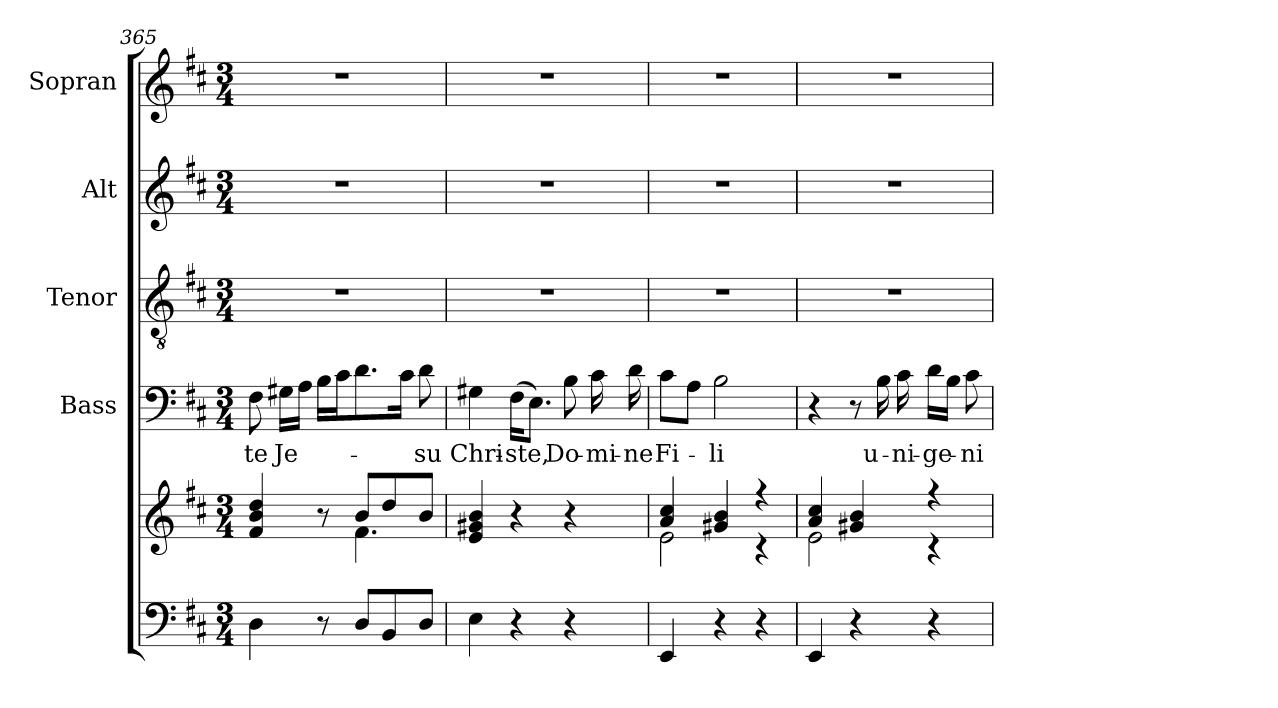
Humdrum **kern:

**kern	**kern	**kern	**text	**kern	**kern	**kern
*part5	*part5	*part4	*part4	*part3	*part2	*part1
*staff6	*staff5	*staff4	*staff4	*staff3	*staff2	*staff1
*	*	*I"Bass	*	*I"Tenor	*I"Alt	*I"Sopran
*	*	*I'B.	*	*I'T.	*I'A.	*I'S.
!!LO:PB:g=z
*clefF4	*clefG2	*clefF4	*	*clefGv2	*clefG2	*clefG2
*k[f#c#]	*k[f#c#]	*k[f#c#]	*	*k[f#c#]	*k[f#c#]	*k[f#c#]
*D:	*D:	*D:	*	*D:	*D:	*D:
*M3/4	*M3/4	*M3/4	*	*M3/4	*M3/4	*M3/4
=365	=365	=365	=365	=365	=365	=365
*	*^	*	*	*	*	*
!	!	!	!	!LO:LY:b	!	!	!
4D\	4f#/ 4b/ 4dd/	4.ryy	8F#\	-te	2.r	2.r	2.r
!	!	!	!	!LO:LY:b	!	!	!
.	.	.	16G#X\LL	Je-	.	.	.
.	.	.	16A\JJ	.	.	.	.
8r	8r	.	16B\LL	.	.	.	.
.	.	.	16c#\J	.	.	.	.
8D/L	8b/L	4.f#\	8.d\	.	.	.	.
8BB/	8dd/	.	.	.	.	.	.
.	.	.	16c#\Jk	.	.	.	.
!	!	!	!	!LO:LY:b	!	!	!
8D/J	8b/J	.	8d\	-su	.	.	.
*	*v	*v	*	*	*	*	*
=366	=366	=366	=366	=366	=366	=366
!	!	!	!LO:LY:b	!	!	!
4E\	4e/ 4g#X/ 4b/	4G#X\	Chri-	2.r	2.r	2.r
!	!	!	!LO:LY:b	!	!	!
4r	4r	(>16F#\KL	-ste,	.	.	.
.	.	8.E\J)	.	.	.	.
!	!	!	!LO:LY:b	!	!	!
4r	4r	8B\	Do-	.	.	.
!	!	!	!LO:LY:b	!	!	!
.	.	16c#\	-mi-	.	.	.
!	!	!	!LO:LY:b	!	!	!
.	.	16d\	-ne	.	.	.
=367	=367	=367	=367	=367	=367	=367
*	*^	*	*	*	*	*
!	!	!	!	!LO:LY:b	!	!	!
4EE/	4a/ 4cc#/	2e\	8c#\L	Fi-	2.r	2.r	2.r
.	.	.	8A\J	.	.	.	.
!	!	!	!	!LO:LY:b	!	!	!
4r	4g#X/ 4b/	.	2B\	-li	.	.	.
4r	4r	4r	.	.	.	.	.
=368	=368	=368	=368	=368	=368	=368	=368
4EE/	4a/ 4cc#/	2e\	4r	.	2.r	2.r	2.r
4r	4g#X/ 4b/	.	8r	.	.	.	.
!	!	!	!	!LO:LY:b	!	!	!
.	.	.	16B\	u-	.	.	.
!	!	!	!	!LO:LY:b	!	!	!
.	.	.	16c#\	-ni-	.	.	.
!	!	!	!	!LO:LY:b	!	!	!
4r	4r	4r	16d\LL	-ge-	.	.	.
.	.	.	16B\JJ	.	.	.	.
!	!	!	!	!LO:LY:b	!	!	!
.	.	.	8c#\	-ni-	.	.	.
*	*v	*v	*	*	*	*	*
=	=	=	=	=	=	=
*-	*-	*-	*-	*-	*-	*-
